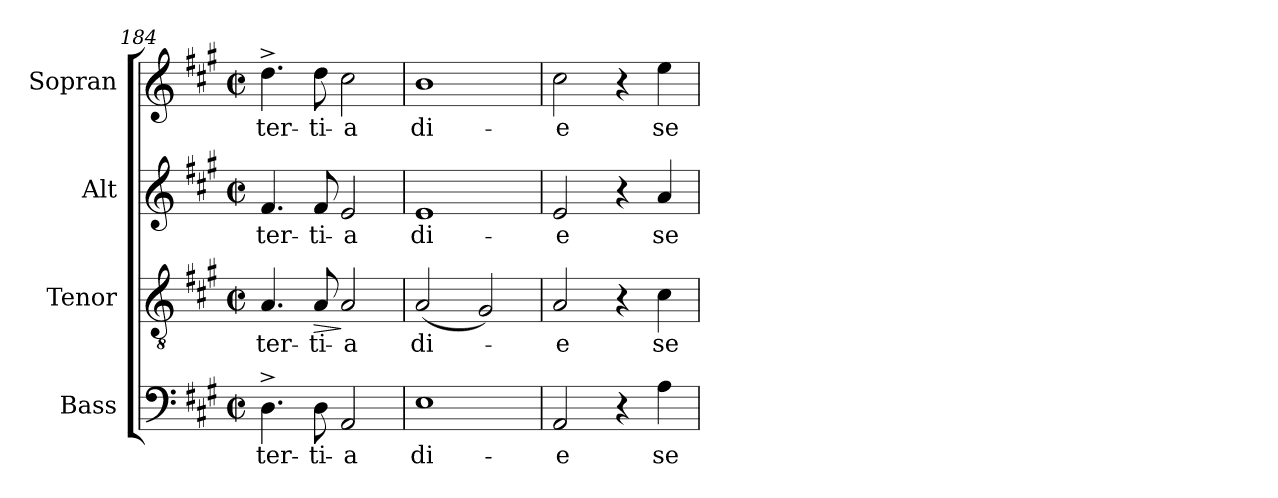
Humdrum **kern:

**kern	**text	**kern	**text	**dynam	**kern	**text	**kern	**text
*part4	*part4	*part3	*part3	*part3	*part2	*part2	*part1	*part1
*staff4	*staff4	*staff3	*staff3	*staff3	*staff2	*staff2	*staff1	*staff1
*I"Bass	*	*I"Tenor	*	*	*I"Alt	*	*I"Sopran	*
*I'B.	*	*I'T.	*	*	*I'A.	*	*I'S.	*
*clefF4	*	*clefGv2	*	*	*clefG2	*	*clefG2	*
*k[f#c#g#]	*	*k[f#c#g#]	*	*	*k[f#c#g#]	*	*k[f#c#g#]	*
*A:	*	*A:	*	*	*A:	*	*A:	*
*M2/2	*	*M2/2	*	*	*M2/2	*	*M2/2	*
*met(c|)	*	*met(c|)	*	*	*met(c|)	*	*met(c|)	*
=184	=184	=184	=184	=184	=184	=184	=184	=184
!	!LO:LY:b	!	!LO:LY:b	!	!	!LO:LY:b	!	!LO:LY:b
4.D^>\	ter-	4.A/	ter-	.	4.f#/	ter-	4.dd^>\	ter-
!	!LO:LY:b	!	!LO:LY:b	!LO:HP:b	!	!LO:LY:b	!	!LO:LY:b
8D\	-ti-	8A/	-ti-	>	8f#/	-ti-	8dd\	-ti-
!	!LO:LY:b	!	!LO:LY:b	!	!	!LO:LY:b	!	!LO:LY:b
2AA/	-a	2A/	-a	]	2e/	-a	2cc#\	-a
=185	=185	=185	=185	=185	=185	=185	=185	=185
!	!LO:LY:b	!	!LO:LY:b	!	!	!LO:LY:b	!	!LO:LY:b
1E	di-	(<2A/	di-	.	1e	di-	1b	di-
.	.	2G#/)	.	.	.	.	.	.
=186	=186	=186	=186	=186	=186	=186	=186	=186
!	!LO:LY:b	!	!LO:LY:b	!	!	!LO:LY:b	!	!LO:LY:b
2AA/	-e	2A/	-e	.	2e/	-e	2cc#\	-e
4r	.	4r	.	.	4r	.	4r	.
!	!LO:LY:b	!	!LO:LY:b	!	!	!LO:LY:b	!	!LO:LY:b
4A\	se-	4c#\	se-	.	4a/	se-	4ee\	se-
=	=	=	=	=	=	=	=	=
*-	*-	*-	*-	*-	*-	*-	*-	*-
